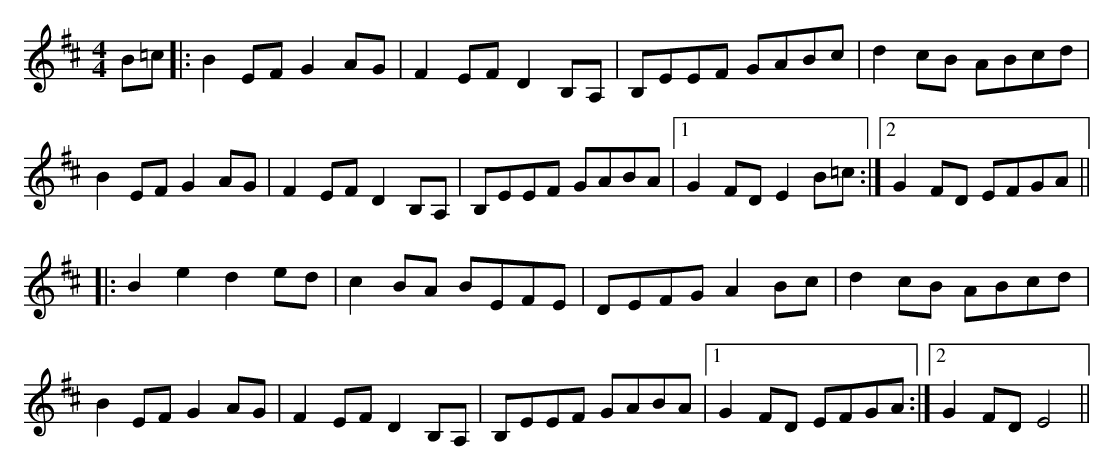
X:1
M:4/4
K:Edor
B=c|: B2EF G2AG| F2EF D2B,A,| B,EEF GABc| d2cB ABcd|
 B2EF G2AG| F2 EF D2B,A,| B,EEF GABA|1 G2 FD E2 B=c:|2 G2 FD EFGA||
|: B2 e2 d2 ed| c2BA BEFE| DEFG A2Bc| d2cB ABcd|
 B2EF G2AG| F2EF D2B,A,| B,EEF GABA |1 G2 FD EFGA:|2 G2 FD E4||
